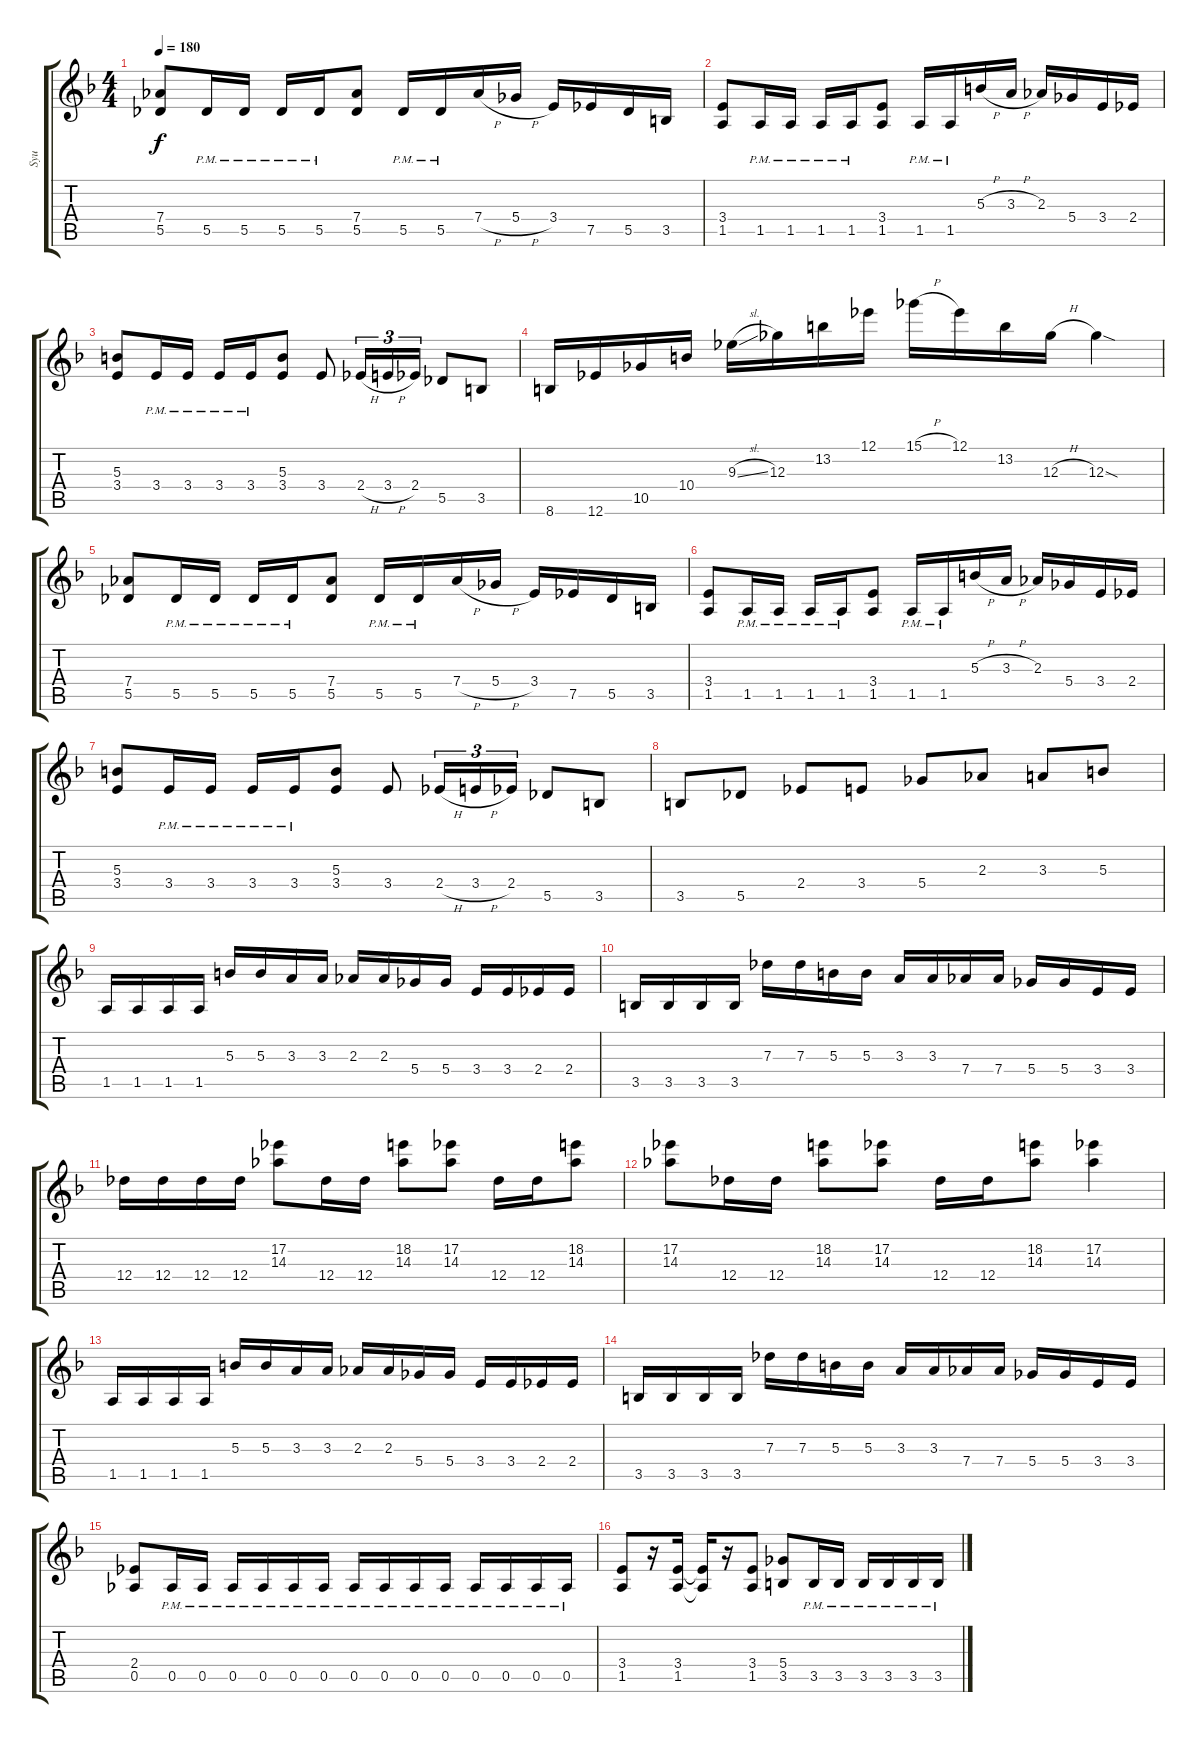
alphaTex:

\track ("Syu" "Syu") {instrument distortionguitar}
\staff {score tabs}
\tuning (Eb4 Bb3 Gb3 Db3 Ab2 Eb2) {hide}
\ts (4 4)
\tempo 180
\clef g2
\ks f
(7.4 5.5).8{dy f} 5.5{pm}.16 5.5{pm}.16 5.5{pm}.16 5.5{pm}.16 (7.4 5.5).8 5.5{pm}.16 5.5{pm}.16 7.4{h}.16 5.4{h}.16 3.4.16 7.5.16 5.5.16 3.5.16 |
(3.4 1.5).8 1.5{pm}.16 1.5{pm}.16 1.5{pm}.16 1.5{pm}.16 (3.4 1.5).8 1.5{pm}.16 1.5{pm}.16 5.3{h}.16 3.3{h}.16 2.3.16 5.4.16 3.4.16 2.4.16 |
(5.3 3.4).8 3.4{pm}.16 3.4{pm}.16 3.4{pm}.16 3.4{pm}.16 (5.3 3.4).8 3.4.8 2.4{h}.16{tu (3 2)} 3.4{h}.16{tu (3 2)} 2.4.16{tu (3 2)} 5.5.8 3.5.8 |
8.6.16 12.6.16 10.5.16 10.4.16 9.3{sl}.16 12.3.16 13.2.16 12.1.16 15.1{h}.16 12.1.16 13.2.16 12.3{h}.16 12.3{sod}.4 |
(7.4 5.5).8 5.5{pm}.16 5.5{pm}.16 5.5{pm}.16 5.5{pm}.16 (7.4 5.5).8 5.5{pm}.16 5.5{pm}.16 7.4{h}.16 5.4{h}.16 3.4.16 7.5.16 5.5.16 3.5.16 |
(3.4 1.5).8 1.5{pm}.16 1.5{pm}.16 1.5{pm}.16 1.5{pm}.16 (3.4 1.5).8 1.5{pm}.16 1.5{pm}.16 5.3{h}.16 3.3{h}.16 2.3.16 5.4.16 3.4.16 2.4.16 |
(5.3 3.4).8 3.4{pm}.16 3.4{pm}.16 3.4{pm}.16 3.4{pm}.16 (5.3 3.4).8 3.4.8 2.4{h}.16{tu (3 2)} 3.4{h}.16{tu (3 2)} 2.4.16{tu (3 2)} 5.5.8 3.5.8 |
3.5.8 5.5.8 2.4.8 3.4.8 5.4.8 2.3.8 3.3.8 5.3.8 |
1.5.16 1.5.16 1.5.16 1.5.16 5.3.16 5.3.16 3.3.16 3.3.16 2.3.16 2.3.16 5.4.16 5.4.16 3.4.16 3.4.16 2.4.16 2.4.16 |
3.5.16 3.5.16 3.5.16 3.5.16 7.3.16 7.3.16 5.3.16 5.3.16 3.3.16 3.3.16 7.4.16 7.4.16 5.4.16 5.4.16 3.4.16 3.4.16 |
12.4.16 12.4.16 12.4.16 12.4.16 (17.2 14.3).8 12.4.16 12.4.16 (18.2 14.3).8 (17.2 14.3).8 12.4.16 12.4.16 (18.2 14.3).8 |
(17.2 14.3).8 12.4.16 12.4.16 (18.2 14.3).8 (17.2 14.3).8 12.4.16 12.4.16 (18.2 14.3).8 (17.2 14.3).4 |
1.5.16 1.5.16 1.5.16 1.5.16 5.3.16 5.3.16 3.3.16 3.3.16 2.3.16 2.3.16 5.4.16 5.4.16 3.4.16 3.4.16 2.4.16 2.4.16 |
3.5.16 3.5.16 3.5.16 3.5.16 7.3.16 7.3.16 5.3.16 5.3.16 3.3.16 3.3.16 7.4.16 7.4.16 5.4.16 5.4.16 3.4.16 3.4.16 |
(2.4 0.5).8 0.5{pm}.16 0.5{pm}.16 0.5{pm}.16 0.5{pm}.16 0.5{pm}.16 0.5{pm}.16 0.5{pm}.16 0.5{pm}.16 0.5{pm}.16 0.5{pm}.16 0.5{pm}.16 0.5{pm}.16 0.5{pm}.16 0.5{pm}.16 |
(3.4 1.5).8 r.16 (3.4 1.5).16 (3.4{t} 1.5{t}).16 r.16 (3.4 1.5).8 (5.4 3.5).8 3.5{pm}.16 3.5{pm}.16 3.5{pm}.16 3.5{pm}.16 3.5{pm}.16 3.5{pm}.16
